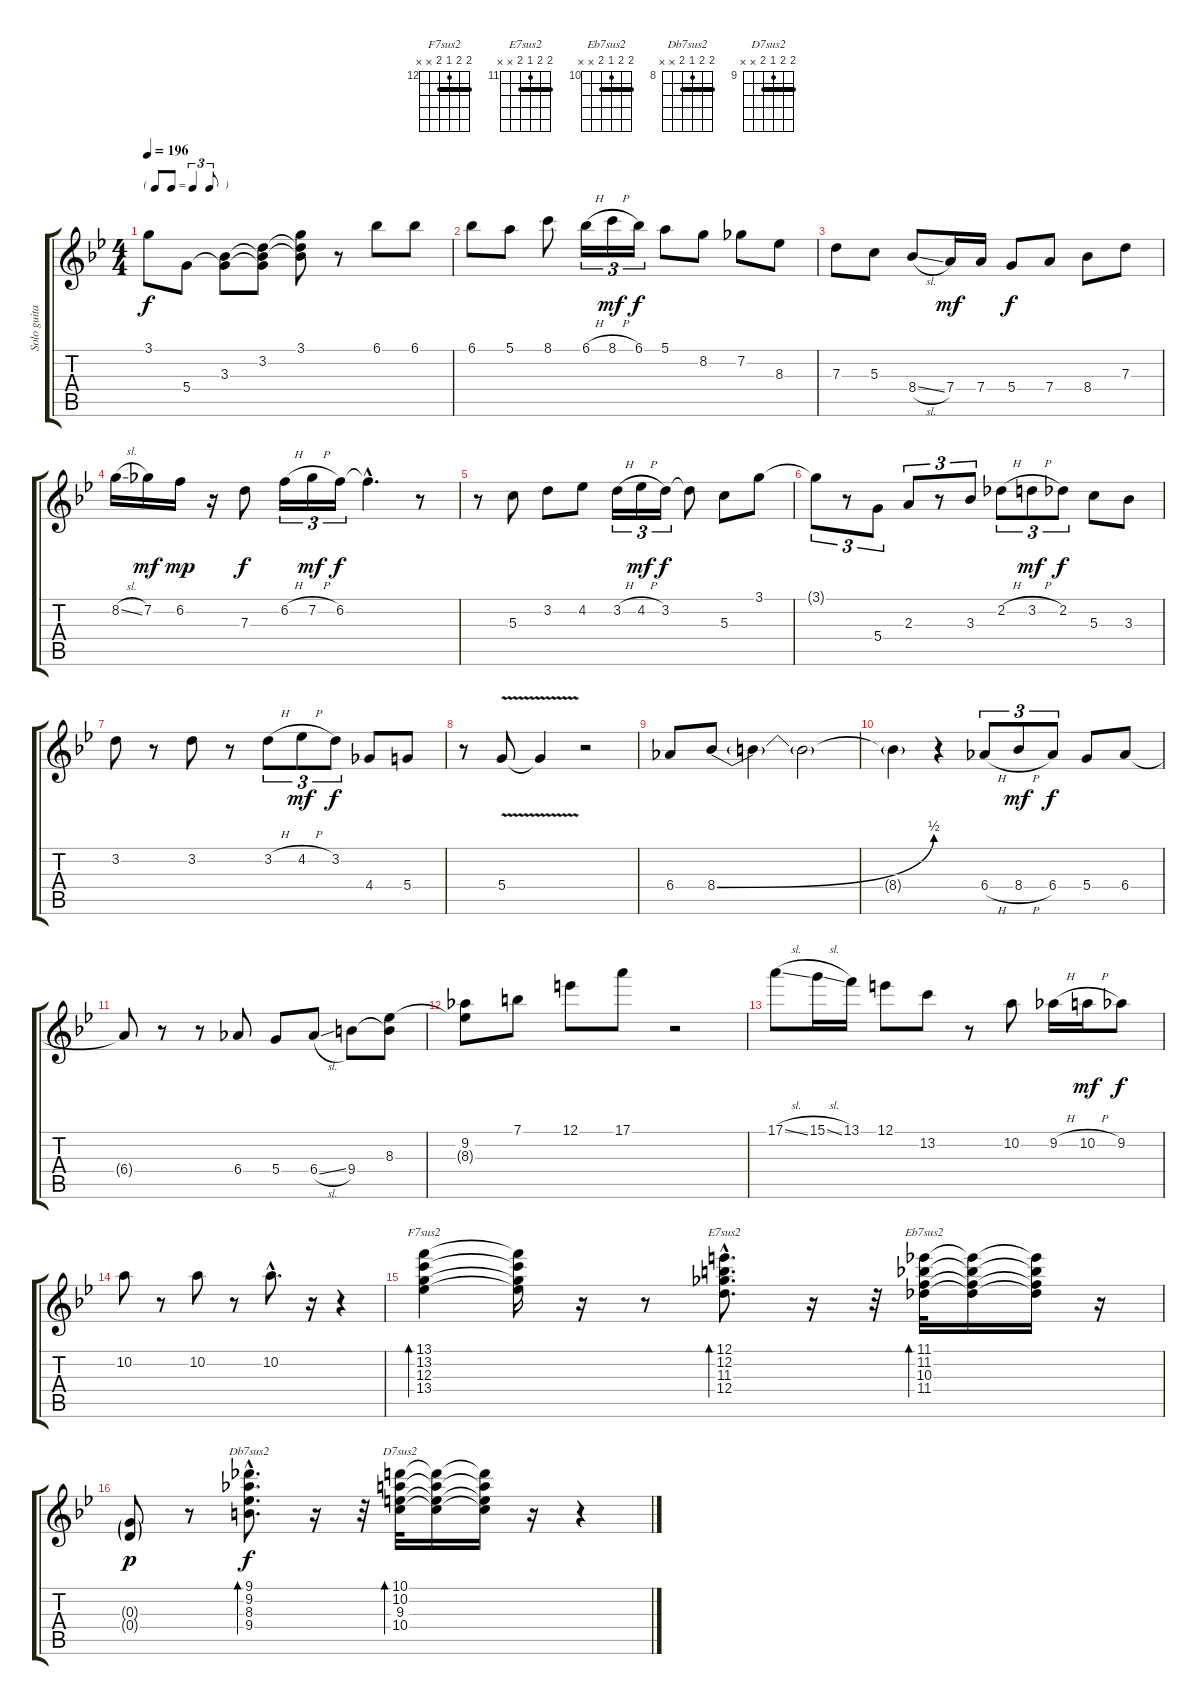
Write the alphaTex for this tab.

\track ("Solo guitar" "Solo guita") {instrument acousticguitarsteel}
\staff {score tabs}
\tuning (E4 B3 G3 D3 A2 E2) {hide}
\chord ("F7sus2" 13 13 12 13 x x) {firstfret 12 barre 13}
\chord ("E7sus2" 12 12 11 12 x x) {firstfret 11 barre 12}
\chord ("Eb7sus2" 11 11 10 11 x x) {firstfret 10 barre 11}
\chord ("Db7sus2" 9 9 8 9 x x) {firstfret 8 barre 9}
\chord ("D7sus2" 10 10 9 10 x x) {firstfret 9 barre 10}
\ts (4 4)
\tf triplet8th
\tempo 196
\clef g2
\ks gminor
3.1.8{dy f} 5.4.8 (3.3 5.4{t}).8 (3.2 3.3{t} 5.4{t}).8 (3.1 3.2{t} 3.3{t}).8 r.8 6.1.8 6.1.8 |
6.1.8 5.1.8 8.1.8 6.1{h}.16{tu (3 2)} 8.1{h}.16{tu (3 2) dy mf} 6.1.16{tu (3 2) dy f} 5.1.8 8.2.8 7.2.8 8.3.8 |
7.3.8 5.3.8 8.4{sl}.8 7.4.16{dy mf} 7.4.16 5.4.8{dy f} 7.4.8 8.4.8 7.3.8 |
8.2{sl}.16 7.2.16{dy mf} 6.2.16{dy mp} r.16 7.3.8{dy f} 6.2{h}.16{tu (3 2)} 7.2{h}.16{tu (3 2) dy mf} 6.2.16{tu (3 2) dy f} 6.2{hac t}.4{d} r.8 |
r.8 5.3.8 3.2.8 4.2.8 3.2{h}.16{tu (3 2)} 4.2{h}.16{tu (3 2) dy mf} 3.2.16{tu (3 2) dy f} 3.2{t}.8 5.3.8 3.1.8 |
3.1{t}.8{tu (3 2)} r.8{tu (3 2)} 5.4.8{tu (3 2)} 2.3.8{tu (3 2)} r.8{tu (3 2)} 3.3.8{tu (3 2)} 2.2{h}.8{tu (3 2)} 3.2{h}.8{tu (3 2) dy mf} 2.2.8{tu (3 2) dy f} 5.3.8 3.3.8 |
3.2.8 r.8 3.2.8 r.8 3.2{h}.8{tu (3 2)} 4.2{h}.8{tu (3 2) dy mf} 3.2.8{tu (3 2) dy f} 4.4.8 5.4.8 |
r.8 5.4{v}.8 5.4{t}.4 r.2 |
6.4.8 8.4{be (bend 0 0 60 2)}.8 8.4{t}.4 8.4{t}.2 |
8.4{t}.4 r.4 6.4{h}.8{tu (3 2)} 8.4{h}.8{tu (3 2) dy mf} 6.4.8{tu (3 2) dy f} 5.4.8 6.4.8 |
6.4{t}.8 r.8 r.8 6.4.8 5.4.8 6.4{sl}.8 9.4.8 (8.3 9.4{t}).8 |
(9.2 8.3{t}).8 7.1.8 12.1.8 17.1.8 r.2 |
17.1{sl}.8 15.1{sl}.16 13.1.16 12.1.8 13.2.8 r.8 10.2.8 9.2{h}.16 10.2{h}.16{dy mf} 9.2.8{dy f} |
10.2.8 r.8 10.2.8 r.8 10.2{hac}.8{d} r.16 r.4 |
(13.1 13.2 12.3 13.4).4{bd 120 ch "F7sus2"} (13.1{t} 13.2{t} 12.3{t} 13.4{t}).16 r.16 r.8 (12.1{hac} 12.2{hac} 11.3{hac} 12.4{hac}).8{d bd 120 ch "E7sus2"} r.16 r.32 (11.1 11.2 10.3 11.4).32{bd 120 ch "Eb7sus2"} (11.1{t} 11.2{t} 10.3{t} 11.4{t}).16 (11.1{t} 11.2{t} 10.3{t} 11.4{t}).16 r.16 |
(0.3{g} 0.4{g}).8{dy p} r.8 (9.1{hac} 9.2{hac} 8.3{hac} 9.4{hac}).8{d bd 120 ch "Db7sus2" dy f} r.16 r.32 (10.1 10.2 9.3 10.4).32{bd 120 ch "D7sus2"} (10.1{t} 10.2{t} 9.3{t} 10.4{t}).16 (10.1{t} 10.2{t} 9.3{t} 10.4{t}).16 r.16 r.4
